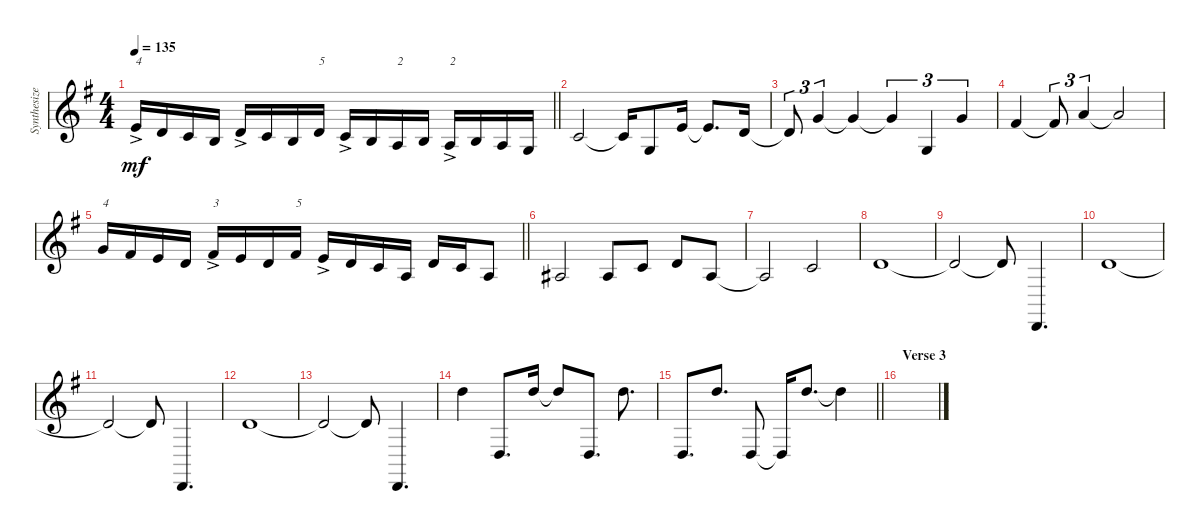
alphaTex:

\track ("Synthesizer" "Synthesize") {instrument lead6voice}
\staff {score}
\tuning (E4 B3 G3 D3 A2 E2 B1) {hide}
\ts (4 4)
\tempo 135
\clef g2
\barLineRight lightlight
\ks g
0.1{ac}.16{txt "4" dy mf} 3.2.16 1.2.16 0.2.16 3.2{ac}.16 1.2.16 0.2.16 3.2.16{txt "5"} 1.2{ac}.16 0.2.16 2.3.16{txt "2"} 0.2.16 2.3{ac}.16{txt "2"} 0.2.16 2.3.16 0.3.16 |
1.2.2 1.2{t}.16 0.3.8 0.1.16 0.1{t}.8{d} 3.2.16 |
3.2{t}.8{tu (3 2)} 3.1.4{tu (3 2)} 3.1{t}.4 3.1{t}.4{tu (3 2)} 0.3.4{tu (3 2)} 3.1.4{tu (3 2)} |
2.1.4 2.1{t}.8{tu (3 2)} 5.1.4{tu (3 2)} 5.1{t}.2 |
\barLineRight lightlight
3.1.16{txt "4"} 2.1.16 0.1.16 3.2.16 2.1{ac}.16{txt "3"} 0.1.16 3.2.16 2.1.16{txt "5"} 0.1{ac}.16 3.2.16 1.2.16 2.3.16 3.2.16 1.2.16 2.3.8 |
3.3.2 3.3.8 1.2.8 3.2.8 3.3.8 |
3.3{t}.2 1.2.2 |
3.2.1 |
3.2{t}.2 3.2{t}.8 3.7.4{d} |
3.2.1 |
3.2{t}.2 3.2{t}.8 3.7.4{d} |
3.2.1 |
3.2{t}.2 3.2{t}.8 3.7.4{d} |
10.1.4 0.4.8{d} 10.1.16 10.1{t}.8 0.4.8{d} 10.1.8{d} |
\barLineRight lightlight
0.4.8{d} 10.1.8{d} 0.4.8 0.4{t}.16 10.1.8{d} 10.1{t}.4 |
\section ("" "Verse 3")
